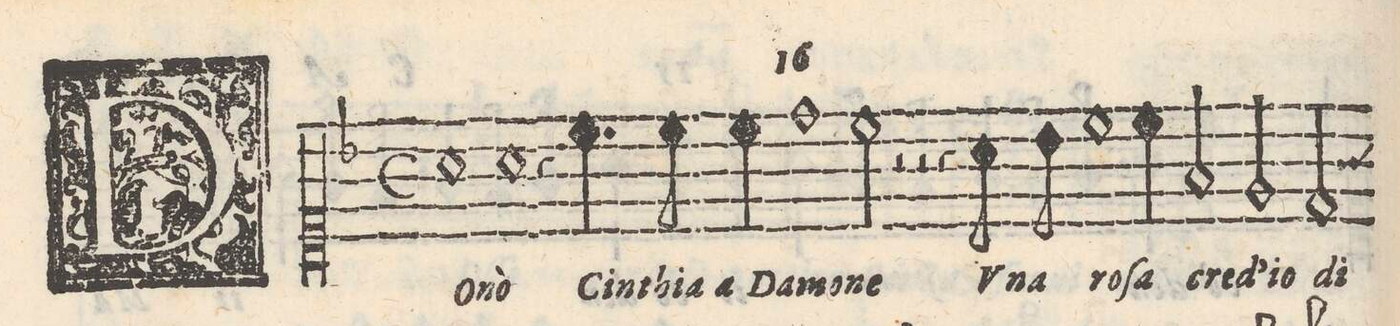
**kern	**text
*I"Canto	*
*clefC1	*
*k[b-]	*
*met(C)	*
*M2/1	*
1a	Do-
1a	-nò
=2-	=2-
4r	.
4.cc\	Cin-
8cc\	-thia a
4cc\	Da-
1dd	-mo-
=3-	=3-
2cc\	-ne
2r	.
2r	.
4r	.
8a\	V-
8b-\	-na
=4-	=4-
1cc	ro-
4cc\	-ſa
2f/	cred'-
2e/	-io
=5-	=5-
2d/	di
*-	*-
